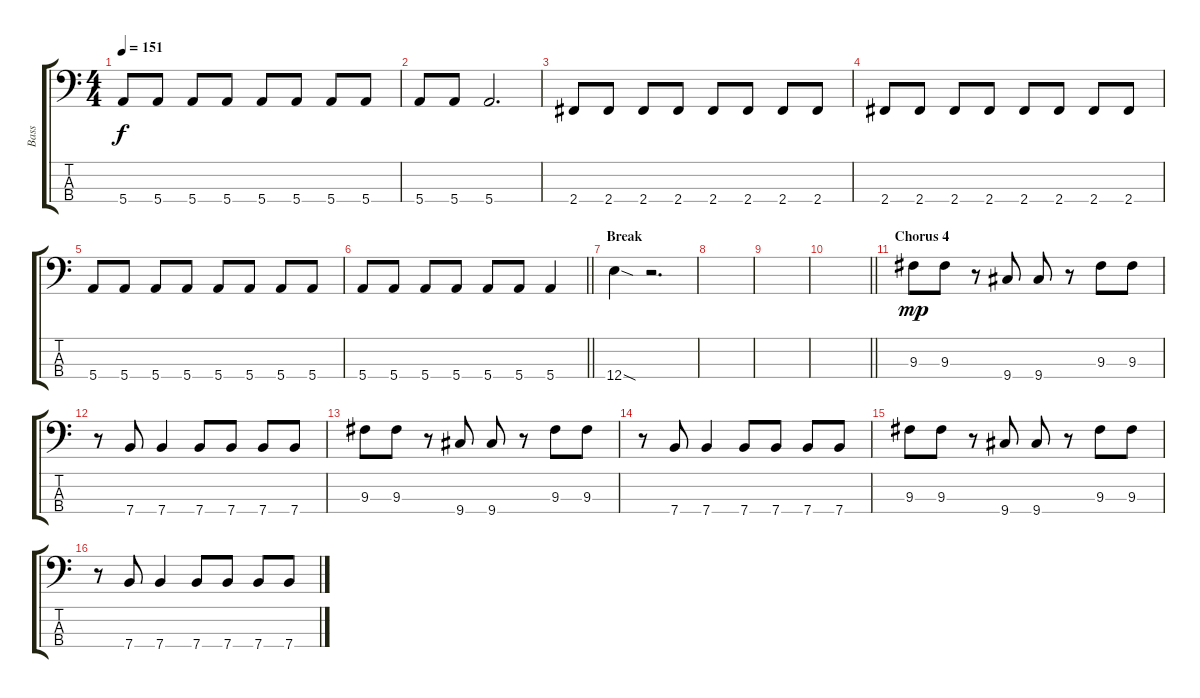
\track ("Bass" "Bass") {instrument electricbassfinger}
\staff {score tabs}
\tuning (G2 D2 A1 E1) {hide}
\ts (4 4)
\tempo 151
\clef f4
\ks c
5.4.8{dy f} 5.4.8 5.4.8 5.4.8 5.4.8 5.4.8 5.4.8 5.4.8 |
5.4.8 5.4.8 5.4.2{d} |
2.4.8 2.4.8 2.4.8 2.4.8 2.4.8 2.4.8 2.4.8 2.4.8 |
2.4.8 2.4.8 2.4.8 2.4.8 2.4.8 2.4.8 2.4.8 2.4.8 |
5.4.8 5.4.8 5.4.8 5.4.8 5.4.8 5.4.8 5.4.8 5.4.8 |
\barLineRight lightlight
5.4.8 5.4.8 5.4.8 5.4.8 5.4.8 5.4.8 5.4.4 |
\section ("" "Break")
12.4{sod}.4 r.2{d} |
|
|
\barLineRight lightlight
|
\section ("" "Chorus 4")
9.3.8{dy mp} 9.3.8 r.8 9.4.8 9.4.8 r.8 9.3.8 9.3.8 |
r.8 7.4.8 7.4.4 7.4.8 7.4.8 7.4.8 7.4.8 |
9.3.8 9.3.8 r.8 9.4.8 9.4.8 r.8 9.3.8 9.3.8 |
r.8 7.4.8 7.4.4 7.4.8 7.4.8 7.4.8 7.4.8 |
9.3.8 9.3.8 r.8 9.4.8 9.4.8 r.8 9.3.8 9.3.8 |
r.8 7.4.8 7.4.4 7.4.8 7.4.8 7.4.8 7.4.8
